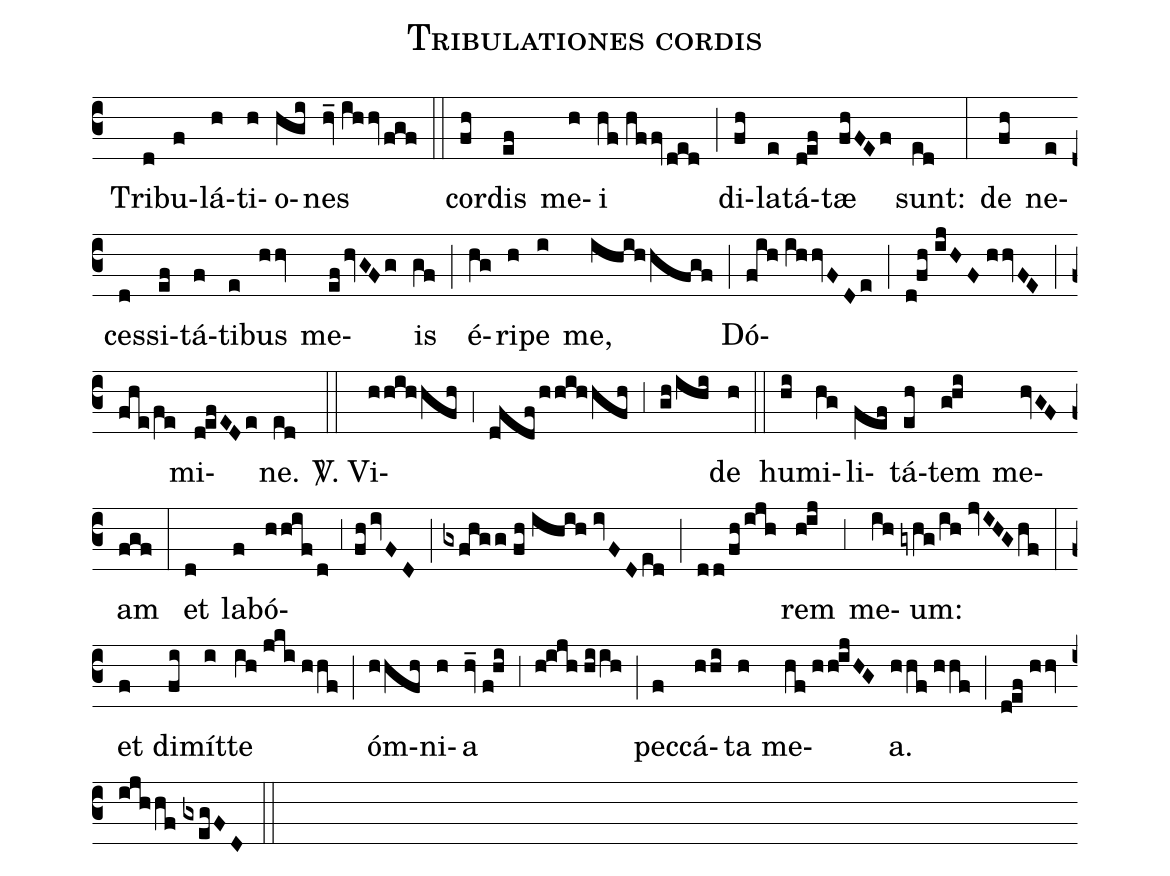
name:Tribulationes cordis;
mode:V;
office-part:Responsoria;
%%
(c3) () Tri(d)bu(f)lá(h)ti(h)o(hgi)nes(hv_//ihhv/fgf) (::) cor(fh)dis(ef) me(h)i(hf//hffv/ded) (;) di(fh)la(e)tá(d!ef)tæ(fhFEf) sunt:(ed) (:) de(fh) ne(e)ces(d)si(ef)tá(f)ti(e)bus(hhv) me(ef/hvGFg)is(gf) (;) é(hg)ri(h)pe(i) me,(ihihhfgf) (;) Dó(fih//ihhvFDe)(;)(d!fh//ijHF//hhvFE)(;)(fhe/fe)mi(d!efEDe)ne.(ed) (::) <sp>V/</sp>. Vi(hhihhfh)(,4)(dfdf/hhihhfh)(,3)(gh/ihi)de(h) (::) hu(hi)mi(hg)li(fef)tá(eh)tem(g!hi) me(hvGF)am(fgf) (:) et(d) la(f)bó(hhifd,3fh/ivFD)(;)(gxfhgg//fh//ihih//ivFD/ed)(;)(dd/fh/ijh)rem(h!ij) (,3) me(ih)um:(gyhg/ih//jvIHG/hf) (:) et(f) di(fi)mít(i)te(ih//jki//hhf) (;) óm(hhfh)ni(h)a(hv_//f!hi) (,3) (h!ijh//hiih) (;) pec(f)cá(hhi)ta(h) me(hf//hh!ijHG)a.(hhf//hhf) (;) (d!ef//hhv//ijhhf//gxegFD) (::)
